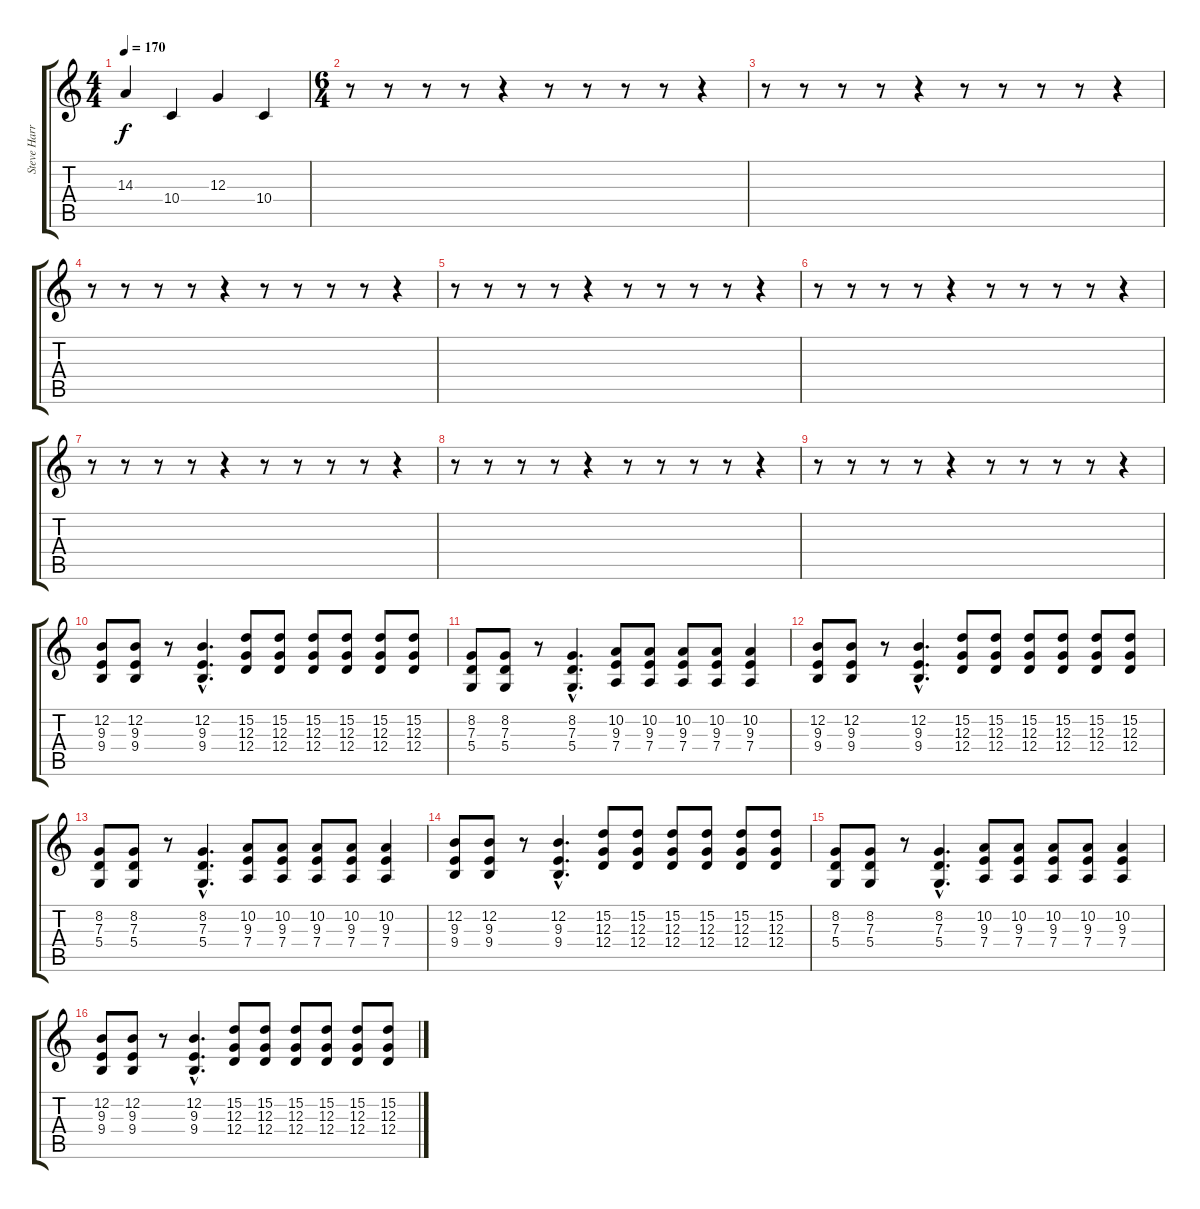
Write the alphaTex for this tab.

\track ("Steve Harris (Keyboard)" "Steve Harr") {instrument stringensemble1}
\staff {score tabs}
\tuning (E4 B3 G3 D3 A2 E2) {hide}
\ts (4 4)
\tempo 170
\clef g2
\ks c
14.3.4{dy f} 10.4.4 12.3.4 10.4.4 |
\ts (6 4)
r.8 r.8 r.8 r.8 r.4 r.8 r.8 r.8 r.8 r.4 |
r.8 r.8 r.8 r.8 r.4 r.8 r.8 r.8 r.8 r.4 |
r.8 r.8 r.8 r.8 r.4 r.8 r.8 r.8 r.8 r.4 |
r.8 r.8 r.8 r.8 r.4 r.8 r.8 r.8 r.8 r.4 |
r.8 r.8 r.8 r.8 r.4 r.8 r.8 r.8 r.8 r.4 |
r.8 r.8 r.8 r.8 r.4 r.8 r.8 r.8 r.8 r.4 |
r.8 r.8 r.8 r.8 r.4 r.8 r.8 r.8 r.8 r.4 |
r.8 r.8 r.8 r.8 r.4 r.8 r.8 r.8 r.8 r.4 |
(12.2 9.3 9.4).8 (12.2 9.3 9.4).8 r.8 (12.2{hac} 9.3{hac} 9.4{hac}).4{d} (15.2 12.3 12.4).8 (15.2 12.3 12.4).8 (15.2 12.3 12.4).8 (15.2 12.3 12.4).8 (15.2 12.3 12.4).8 (15.2 12.3 12.4).8 |
(8.2 7.3 5.4).8 (8.2 7.3 5.4).8 r.8 (8.2{hac} 7.3{hac} 5.4{hac}).4{d} (10.2 9.3 7.4).8 (10.2 9.3 7.4).8 (10.2 9.3 7.4).8 (10.2 9.3 7.4).8 (10.2 9.3 7.4).4 |
(12.2 9.3 9.4).8 (12.2 9.3 9.4).8 r.8 (12.2{hac} 9.3{hac} 9.4{hac}).4{d} (15.2 12.3 12.4).8 (15.2 12.3 12.4).8 (15.2 12.3 12.4).8 (15.2 12.3 12.4).8 (15.2 12.3 12.4).8 (15.2 12.3 12.4).8 |
(8.2 7.3 5.4).8 (8.2 7.3 5.4).8 r.8 (8.2{hac} 7.3{hac} 5.4{hac}).4{d} (10.2 9.3 7.4).8 (10.2 9.3 7.4).8 (10.2 9.3 7.4).8 (10.2 9.3 7.4).8 (10.2 9.3 7.4).4 |
(12.2 9.3 9.4).8 (12.2 9.3 9.4).8 r.8 (12.2{hac} 9.3{hac} 9.4{hac}).4{d} (15.2 12.3 12.4).8 (15.2 12.3 12.4).8 (15.2 12.3 12.4).8 (15.2 12.3 12.4).8 (15.2 12.3 12.4).8 (15.2 12.3 12.4).8 |
(8.2 7.3 5.4).8 (8.2 7.3 5.4).8 r.8 (8.2{hac} 7.3{hac} 5.4{hac}).4{d} (10.2 9.3 7.4).8 (10.2 9.3 7.4).8 (10.2 9.3 7.4).8 (10.2 9.3 7.4).8 (10.2 9.3 7.4).4 |
(12.2 9.3 9.4).8 (12.2 9.3 9.4).8 r.8 (12.2{hac} 9.3{hac} 9.4{hac}).4{d} (15.2 12.3 12.4).8 (15.2 12.3 12.4).8 (15.2 12.3 12.4).8 (15.2 12.3 12.4).8 (15.2 12.3 12.4).8 (15.2 12.3 12.4).8
